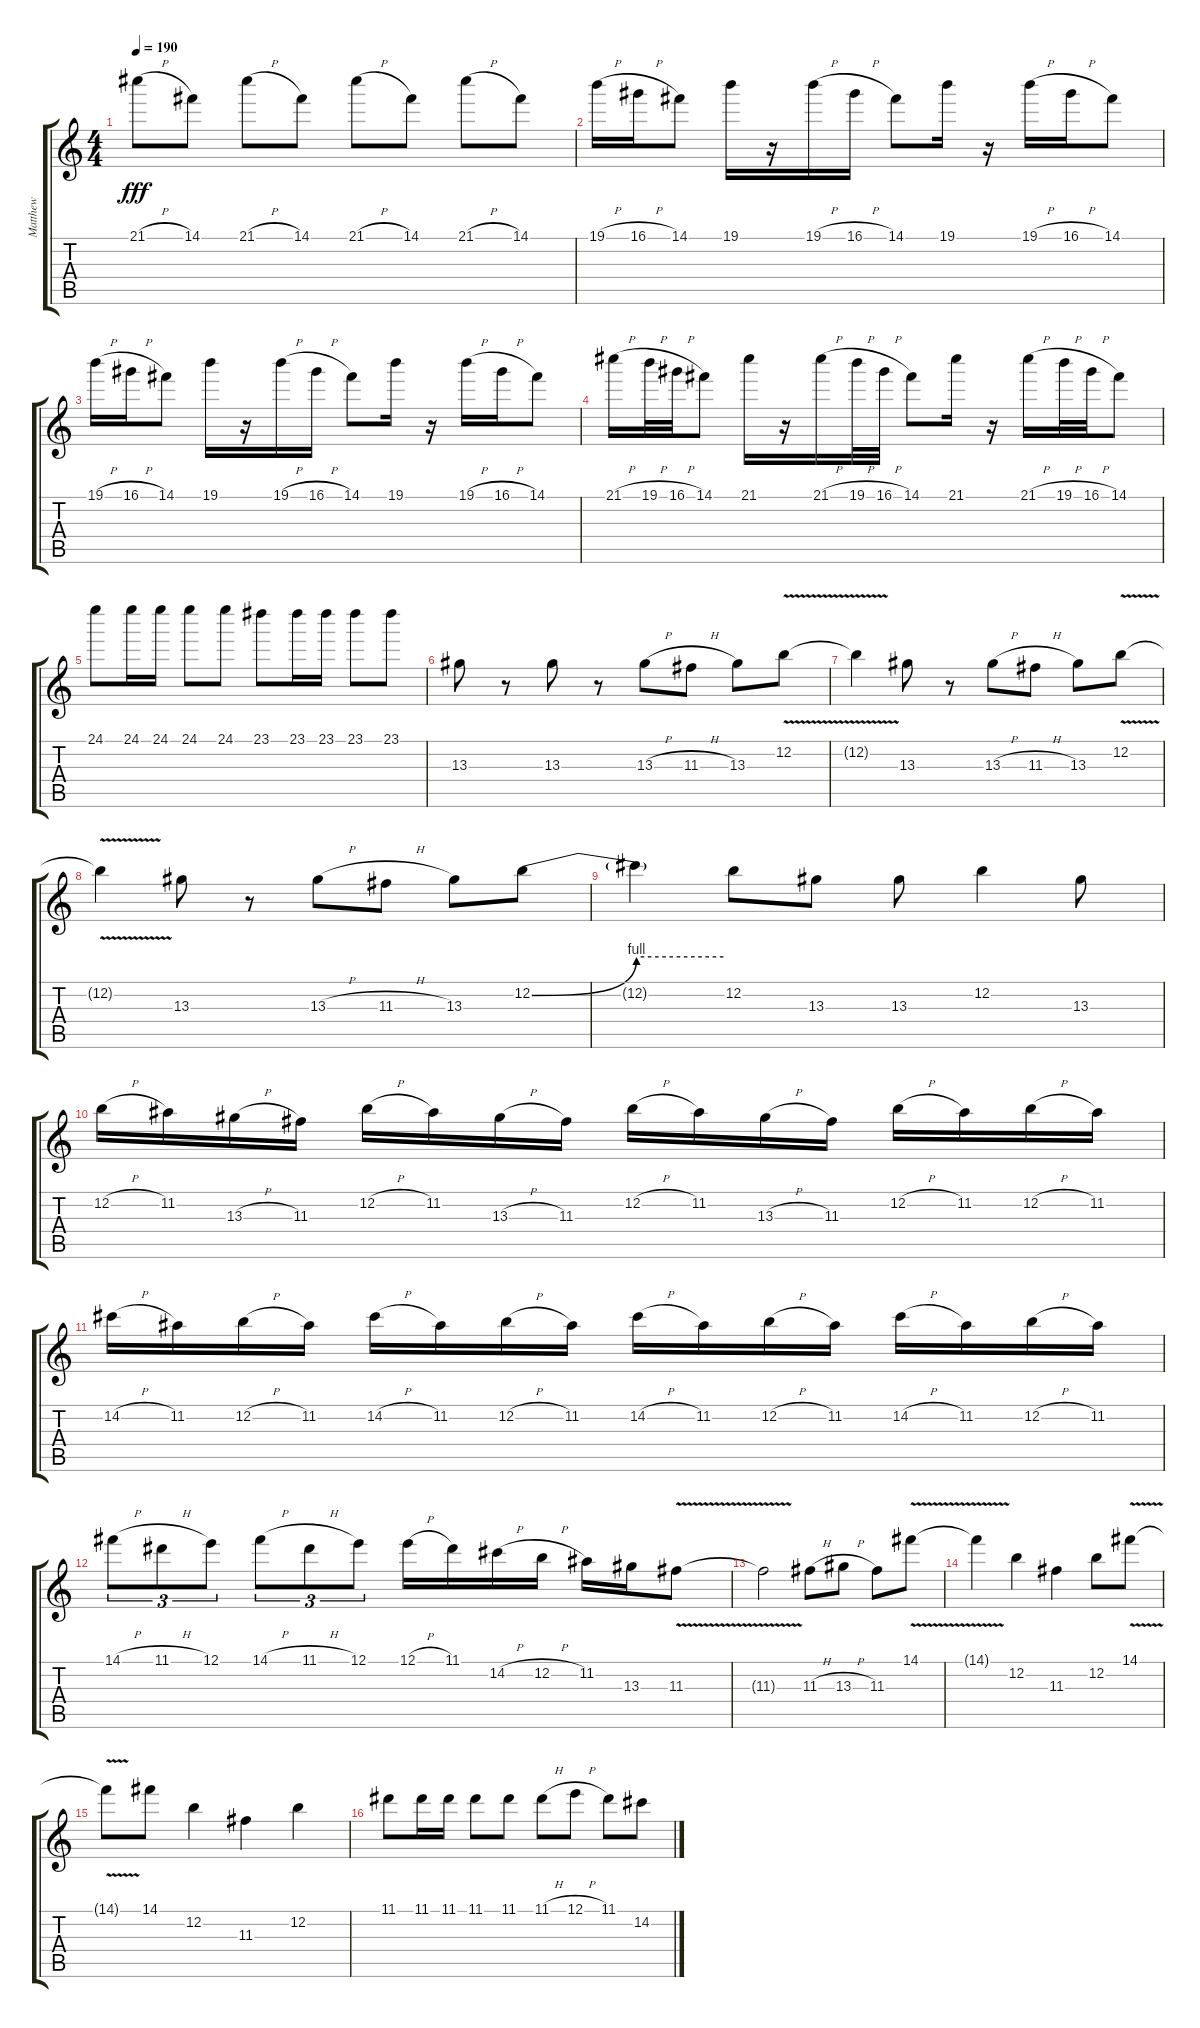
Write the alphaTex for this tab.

\track ("Matthew" "Matthew") {instrument distortionguitar}
\staff {score tabs}
\tuning (E4 B3 G3 D3 A2 E2) {hide}
\ts (4 4)
\tempo 190
\clef g2
\ks c
21.1{h}.8{dy fff} 14.1.8 21.1{h}.8 14.1.8 21.1{h}.8 14.1.8 21.1{h}.8 14.1.8 |
19.1{h}.16 16.1{h}.16 14.1.8 19.1.16 r.16 19.1{h}.16 16.1{h}.16 14.1.8 19.1.16 r.16 19.1{h}.16 16.1{h}.16 14.1.8 |
19.1{h}.16 16.1{h}.16 14.1.8 19.1.16 r.16 19.1{h}.16 16.1{h}.16 14.1.8 19.1.16 r.16 19.1{h}.16 16.1{h}.16 14.1.8 |
21.1{h}.16 19.1{h}.32 16.1{h}.32 14.1.8 21.1.16 r.16 21.1{h}.16 19.1{h}.32 16.1{h}.32 14.1.8 21.1.16 r.16 21.1{h}.16 19.1{h}.32 16.1{h}.32 14.1.8 |
24.1.8 24.1.16 24.1.16 24.1.8 24.1.8 23.1.8 23.1.16 23.1.16 23.1.8 23.1.8 |
13.3.8 r.8 13.3.8 r.8 13.3{h}.8 11.3{h}.8 13.3.8 12.2{v}.8 |
12.2{v t}.4 13.3.8 r.8 13.3{h}.8 11.3{h}.8 13.3.8 12.2{v}.8 |
12.2{v t}.4 13.3.8 r.8 13.3{h}.8 11.3{h}.8 13.3.8 12.2{be (bend 0 0 60 4)}.8 |
12.2{be (hold 0 4 60 4) t}.4 12.2.8 13.3.8 13.3.8 12.2.4 13.3.8 |
12.2{h}.16 11.2.16 13.3{h}.16 11.3.16 12.2{h}.16 11.2.16 13.3{h}.16 11.3.16 12.2{h}.16 11.2.16 13.3{h}.16 11.3.16 12.2{h}.16 11.2.16 12.2{h}.16 11.2.16 |
14.2{h}.16 11.2.16 12.2{h}.16 11.2.16 14.2{h}.16 11.2.16 12.2{h}.16 11.2.16 14.2{h}.16 11.2.16 12.2{h}.16 11.2.16 14.2{h}.16 11.2.16 12.2{h}.16 11.2.16 |
14.1{h}.8{tu (3 2)} 11.1{h}.8{tu (3 2)} 12.1.8{tu (3 2)} 14.1{h}.8{tu (3 2)} 11.1{h}.8{tu (3 2)} 12.1.8{tu (3 2)} 12.1{h}.16 11.1.16 14.2{h}.16 12.2{h}.16 11.2.16 13.3.16 11.3{v}.8 |
11.3{v t}.2 11.3{h}.8 13.3{h}.8 11.3.8 14.1{v}.8 |
14.1{v t}.4 12.2.4 11.3.4 12.2.8 14.1{v}.8 |
14.1{v t}.8 14.1.8 12.2.4 11.3.4 12.2.4 |
11.1.8 11.1.16 11.1.16 11.1.8 11.1.8 11.1{h}.8 12.1{h}.8 11.1.8 14.2.8
